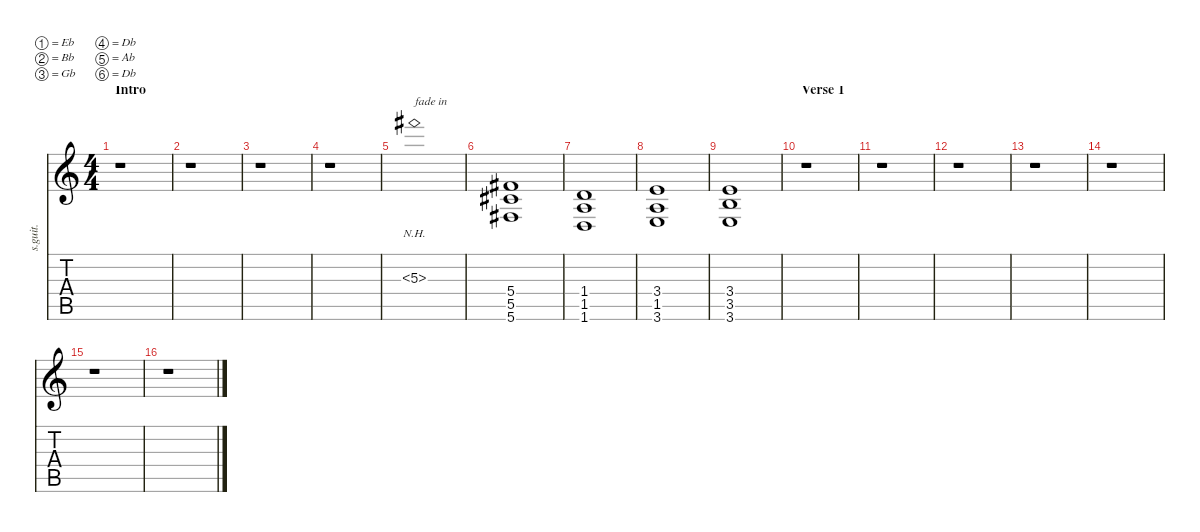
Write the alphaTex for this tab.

\defaultSystemsLayout 4
\hideDynamics
\bracketExtendMode nobrackets
\track ("Brad Delson" "s.guit.") {instrument distortionguitar}
\staff {score tabs}
\tuning (Eb4 Bb3 Gb3 Db3 Ab2 Db2)
\ts (4 4)
\beaming (8 2 2 2 2)
\section ("" "Intro")
\tempo (110 hide)
\clef g2
\ks c
r.1{dy f instrument distortionguitar} |
r.1 |
r.1 |
r.1 |
5.3{nh}.1{txt "fade in"} |
(5.4{acc #} 5.5{acc #} 5.6{acc #}).1 |
(1.4 1.5 1.6).1 |
(3.4 1.5 3.6).1 |
(3.4 3.5 3.6).1 |
\section ("" "Verse 1")
r.1 |
r.1 |
r.1 |
r.1 |
r.1 |
r.1 |
r.1
